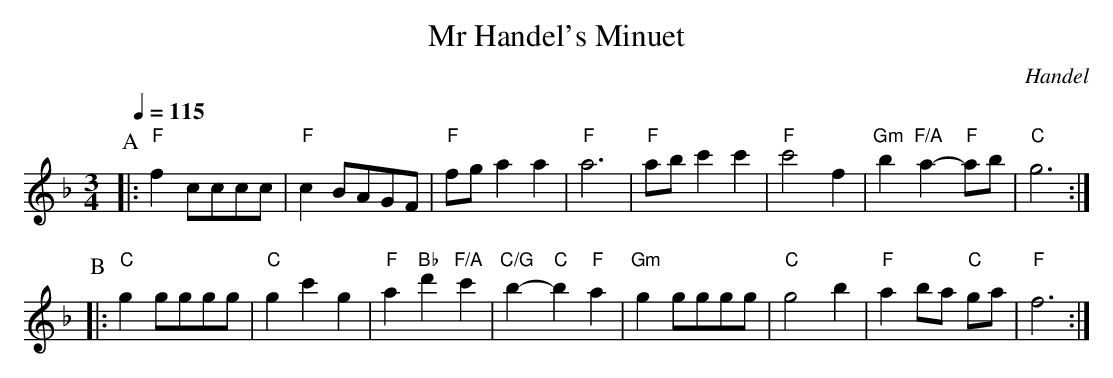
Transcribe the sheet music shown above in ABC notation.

X:1
T:Mr Handel's Minuet
C:Handel
L:1/8
M:3/4
Q:1/4=115
K:F
P:A
|: "F"f2 cccc | "F"c2 BAGF | "F"fg a2 a2 | "F"a6 |\
"F"ab c'2 c'2 | "F"c'4 f2 | "Gm"b2 "F/A"a2-"F"ab | "C"g6 :|
P:B
|: "C"g2 gggg | "C"g2 c'2 g2 | "F"a2 "Bb"d'2 "F/A"c'2 | "C/G"b2-"C"b2 "F"a2 |\
"Gm"g2 gggg | "C"g4 b2 | "F"a2 ba "C"ga | "F"f6 :|
